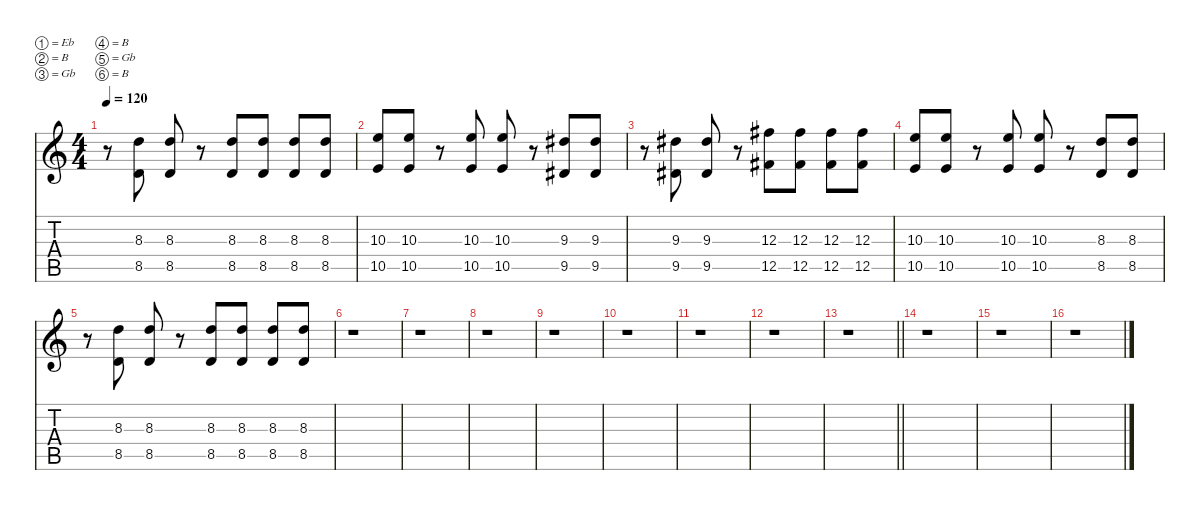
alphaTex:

\defaultSystemsLayout 4
\hideDynamics
\bracketExtendMode nobrackets
\singleTrackTrackNamePolicy hidden
\multiTrackTrackNamePolicy hidden
\firstSystemTrackNameMode fullname
\firstSystemTrackNameOrientation horizontal
\otherSystemsTrackNameOrientation horizontal
\track ("Lead Guitar 1" "dist.guit.") {instrument distortionguitar}
\staff {score tabs}
\tuning (Eb4 B3 Gb3 B2 Gb2 B1)
\ts (4 4)
\tempo 120
\clef g2
\ks c
r.8{dy f beam Down} (8.3 8.5).8{beam Up} (8.3 8.5).8{beam Up} r.8{beam Up} (8.3 8.5).8{beam Up} (8.3 8.5).8{beam Up} (8.3 8.5).8{beam Up} (8.3 8.5).8{beam Up} |
(10.3 10.5).8{beam Up} (10.3 10.5).8{beam Up} r.8{beam Up} (10.3 10.5).8{beam Up} (10.3 10.5).8{beam Up} r.8{beam Up} (9.3{acc #} 9.5{acc #}).8{beam Up} (9.3{acc #} 9.5{acc #}).8{beam Up} |
r.8{beam Down} (9.3{acc #} 9.5{acc #}).8{beam Up} (9.3{acc #} 9.5{acc #}).8{beam Up} r.8{beam Up} (12.3{acc #} 12.5{acc #}).8{beam Down} (12.3{acc #} 12.5{acc #}).8{beam Down} (12.3{acc #} 12.5{acc #}).8{beam Down} (12.3{acc #} 12.5{acc #}).8{beam Down} |
(10.3 10.5).8{beam Up} (10.3 10.5).8{beam Up} r.8{beam Up} (10.3 10.5).8{beam Up} (10.3 10.5).8{beam Up} r.8{beam Up} (8.3 8.5).8{beam Up} (8.3 8.5).8{beam Up} |
r.8{beam Down} (8.3 8.5).8{beam Up} (8.3 8.5).8{beam Up} r.8{beam Up} (8.3 8.5).8{beam Up} (8.3 8.5).8{beam Up} (8.3 8.5).8{beam Up} (8.3 8.5).8{beam Up} |
r.1{beam Down} |
r.1{beam Down} |
r.1{beam Down} |
r.1{beam Down} |
r.1{beam Down} |
r.1{beam Down} |
r.1{beam Down} |
\barLineRight lightlight
r.1{beam Down} |
r.1{beam Down} |
r.1{beam Down} |
r.1{beam Down}
